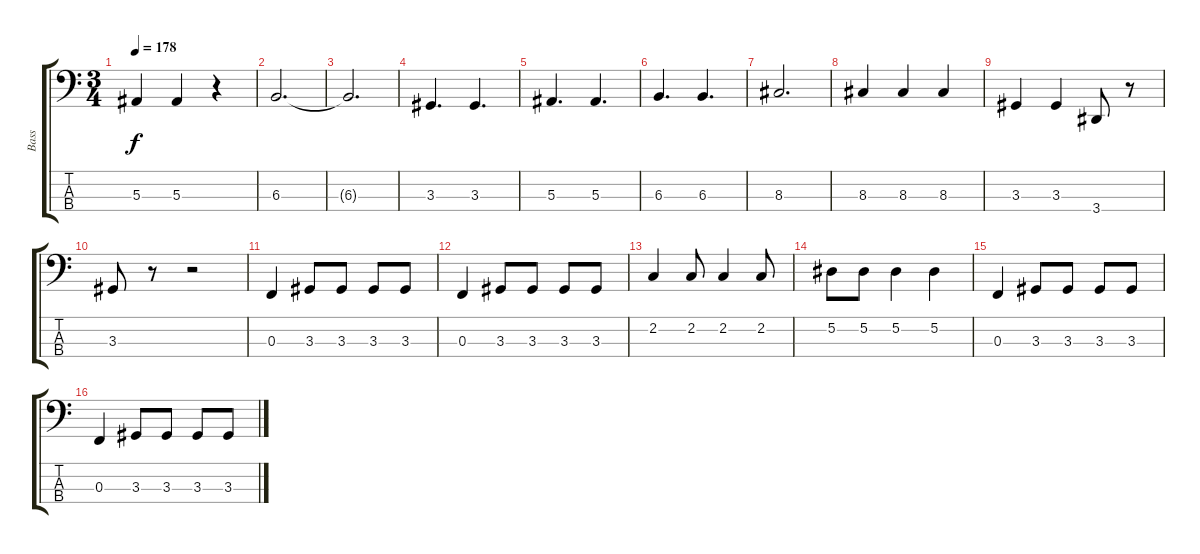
\track ("Bass" "Bass") {instrument slapbass1}
\staff {score tabs}
\tuning (Eb2 Bb1 F1 C1) {hide}
\ts (3 4)
\tempo 178
\clef f4
\ks c
5.3.4{dy f} 5.3.4 r.4 |
6.3.2{d} |
6.3{t}.2{d} |
3.3.4{d} 3.3.4{d} |
5.3.4{d} 5.3.4{d} |
6.3.4{d} 6.3.4{d} |
8.3.2{d} |
8.3.4 8.3.4 8.3.4 |
3.3.4 3.3.4 3.4.8 r.8 |
3.3.8 r.8 r.2 |
0.3.4 3.3.8 3.3.8 3.3.8 3.3.8 |
0.3.4 3.3.8 3.3.8 3.3.8 3.3.8 |
2.2.4 2.2.8 2.2.4 2.2.8 |
5.2.8 5.2.8 5.2.4 5.2.4 |
0.3.4 3.3.8 3.3.8 3.3.8 3.3.8 |
0.3.4 3.3.8 3.3.8 3.3.8 3.3.8
